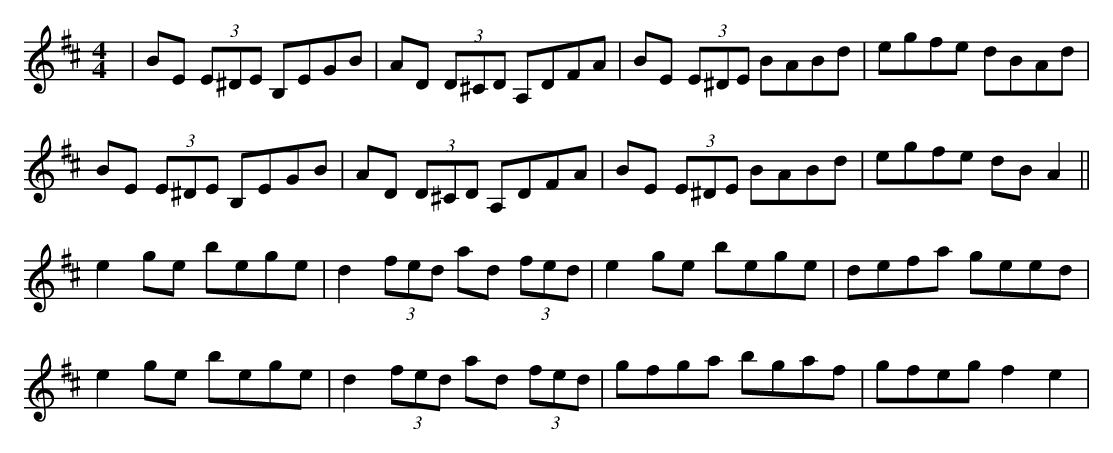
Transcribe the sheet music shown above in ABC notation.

X:1
M:4/4
K:Edor
|BE (3E^DE B,EGB|AD (3D^CD A,DFA|BE (3E^DE BABd|egfe dBAd|
BE (3E^DE B,EGB|AD (3D^CD A,DFA|BE (3E^DE BABd|egfe dBA2||
e2ge bege|d2 (3fed ad (3fed|e2ge bege|defa geed|
e2ge bege|d2 (3fed ad (3fed|gfga bgaf|gfeg f2e2|
